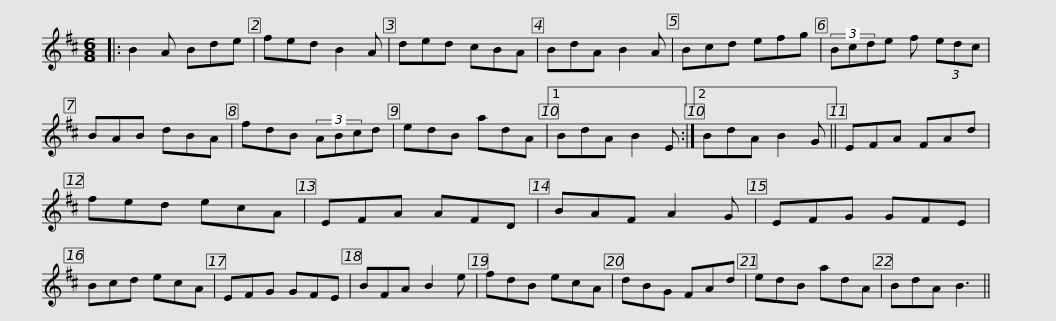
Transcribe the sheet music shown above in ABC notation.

X:1
L:1/8
M:6/8
I:linebreak $
K:Bmin
V:1 treble
V:1
|: B2 A Bde | fed B2 A | ded cBA | BdA B2 A | Bcd efg | %5
 (3Bcde f (3edc | BAB dBA |$ fdB (3ABcd | edB adA |1 BdA B2 E :|2 %10
 BdA B2 G || EFA FAd | fed ecA | EFA AFD |$ BAF A2 G | %15
 EFG GFE | Bcd ecA | EFG GFE | BFA B2 e | fdB ecA | %20
 dBG FAd |$ edB adA | BdA B3 || %23
